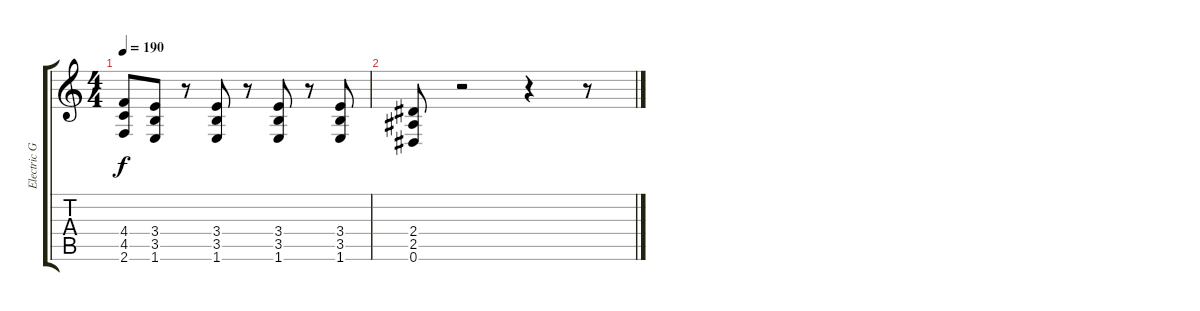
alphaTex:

\track ("Electric Guitar 1" "Electric G") {instrument distortionguitar}
\staff {score tabs}
\tuning (Eb4 Bb3 Gb3 Db3 Ab2 Eb2) {hide}
\ts (4 4)
\tempo 190
\clef g2
\ks c
(4.4 4.5 2.6).8{dy f} (3.4 3.5 1.6).8 r.8 (3.4 3.5 1.6).8 r.8 (3.4 3.5 1.6).8 r.8 (3.4 3.5 1.6).8 |
(2.4 2.5 0.6).8 r.2 r.4 r.8
